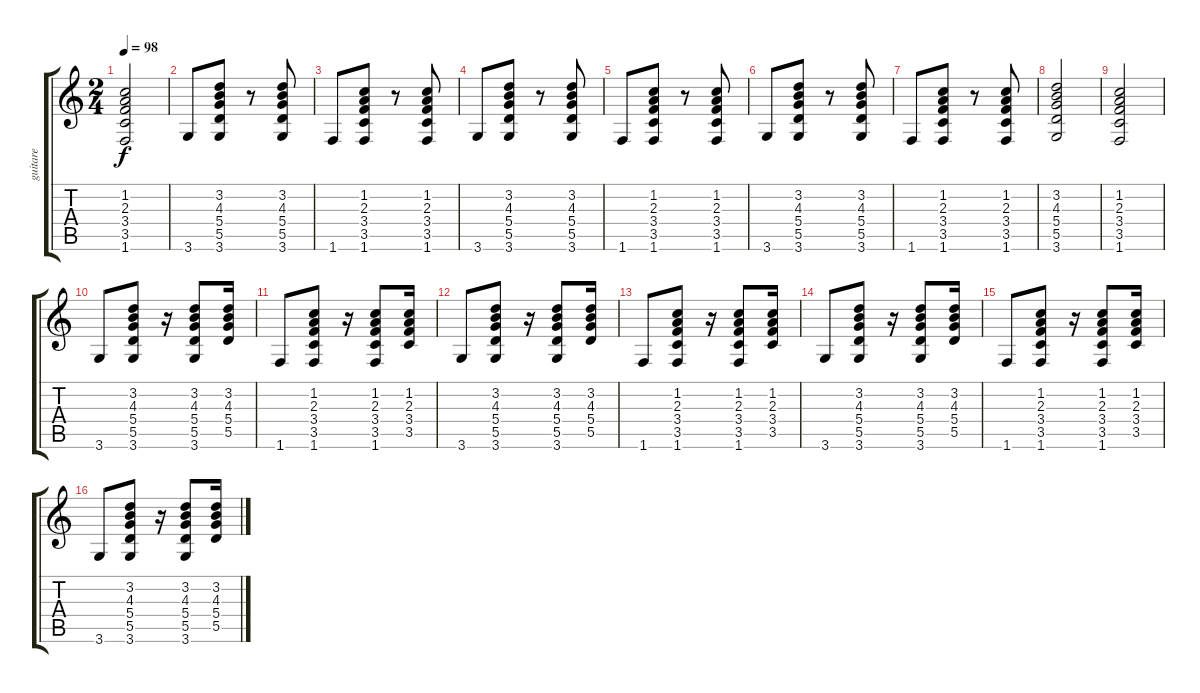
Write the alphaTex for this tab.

\track ("guitare" "guitare") {instrument acousticguitarsteel}
\staff {score tabs}
\tuning (E4 B3 G3 D3 A2 E2) {hide}
\ts (2 4)
\tempo 98
\clef g2
\ks c
(1.2 2.3 3.4 3.5 1.6).2{dy f} |
3.6.8 (3.2 4.3 5.4 5.5 3.6).8 r.8 (3.2 4.3 5.4 5.5 3.6).8 |
1.6.8 (1.2 2.3 3.4 3.5 1.6).8 r.8 (1.2 2.3 3.4 3.5 1.6).8 |
3.6.8 (3.2 4.3 5.4 5.5 3.6).8 r.8 (3.2 4.3 5.4 5.5 3.6).8 |
1.6.8 (1.2 2.3 3.4 3.5 1.6).8 r.8 (1.2 2.3 3.4 3.5 1.6).8 |
3.6.8 (3.2 4.3 5.4 5.5 3.6).8 r.8 (3.2 4.3 5.4 5.5 3.6).8 |
1.6.8 (1.2 2.3 3.4 3.5 1.6).8 r.8 (1.2 2.3 3.4 3.5 1.6).8 |
(3.2 4.3 5.4 5.5 3.6).2 |
(1.2 2.3 3.4 3.5 1.6).2 |
3.6.8 (3.2 4.3 5.4 5.5 3.6).8 r.16 (3.2 4.3 5.4 5.5 3.6).8 (3.2 4.3 5.4 5.5).16 |
1.6.8 (1.2 2.3 3.4 3.5 1.6).8 r.16 (1.2 2.3 3.4 3.5 1.6).8 (1.2 2.3 3.4 3.5).16 |
3.6.8 (3.2 4.3 5.4 5.5 3.6).8 r.16 (3.2 4.3 5.4 5.5 3.6).8 (3.2 4.3 5.4 5.5).16 |
1.6.8 (1.2 2.3 3.4 3.5 1.6).8 r.16 (1.2 2.3 3.4 3.5 1.6).8 (1.2 2.3 3.4 3.5).16 |
3.6.8 (3.2 4.3 5.4 5.5 3.6).8 r.16 (3.2 4.3 5.4 5.5 3.6).8 (3.2 4.3 5.4 5.5).16 |
1.6.8 (1.2 2.3 3.4 3.5 1.6).8 r.16 (1.2 2.3 3.4 3.5 1.6).8 (1.2 2.3 3.4 3.5).16 |
3.6.8 (3.2 4.3 5.4 5.5 3.6).8 r.16 (3.2 4.3 5.4 5.5 3.6).8 (3.2 4.3 5.4 5.5).16
